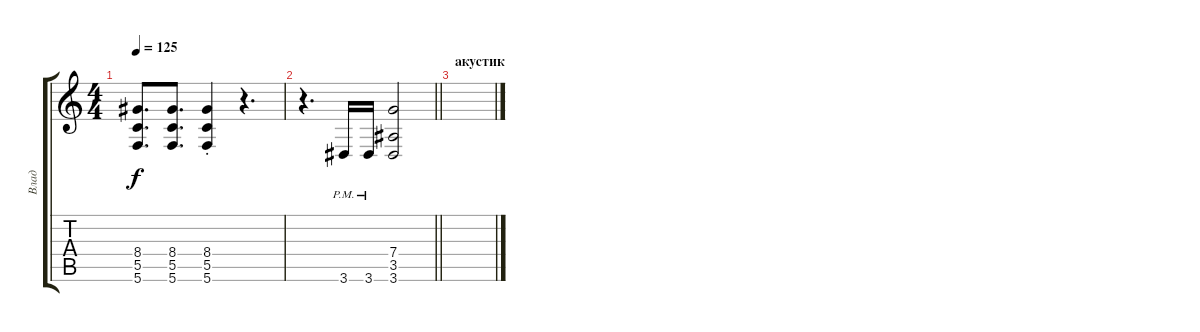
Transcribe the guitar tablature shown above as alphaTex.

\track ("Влад" "Влад") {instrument distortionguitar}
\staff {score tabs}
\tuning (D4 A3 F3 C3 G2 C2) {hide}
\ts (4 4)
\tempo 125
\clef g2
\ks c
(8.4 5.5 5.6).8{d dy f} (8.4 5.5 5.6).8{d} (8.4{st} 5.5{st} 5.6{st}).4 r.4{d} |
\barLineRight lightlight
r.4{d} 3.6{pm}.16 3.6{pm}.16 (7.4 3.5 3.6).2 |
\section ("" "акустик")
